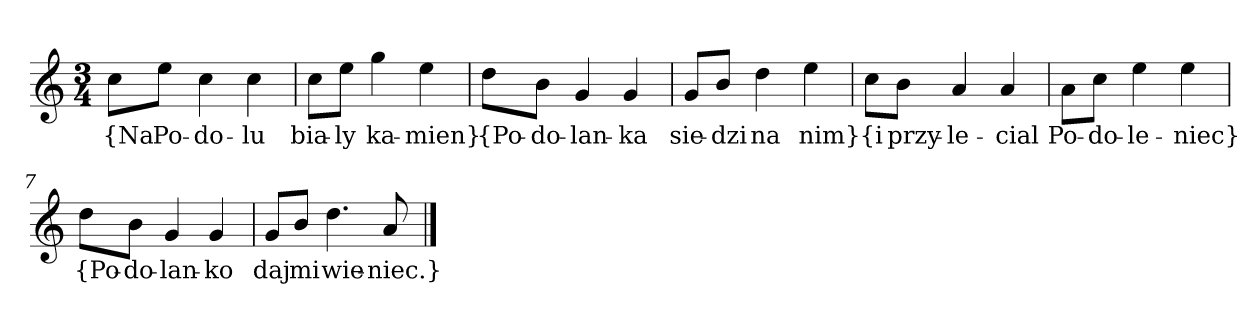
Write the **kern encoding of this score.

**kern	**text
*part1	*part1
*staff1	*staff1
*clefG2	*
*k[]	*
*a:	*
*M3/4	*
=	=
8cc\L	{Na
8ee\J	Po-
4cc	-do-
4cc	-lu
=2	=2
8cc\L	bia-
8ee\J	-ly
4gg	ka-
4ee	-mien}
=3y	=3y
8dd\L	{Po-
8b\J	-do-
4g	-lan-
4g	-ka
=4	=4
8g/L	sie-
8b/J	-dzi
4dd	na
4ee	nim}
=5y	=5y
8cc\L	{i
8b\J	przy-
4a	-le-
4a	-cial
=6	=6
8a\L	Po-
8cc\J	-do-
4ee	-le-
4ee	-niec}
=7y	=7y
8dd\L	{Po-
8b\J	-do-
4g	-lan-
4g	-ko
=8	=8
8g/L	daj
8b/J	mi
4.dd	wie-
8a	-niec.}
==	==
*-	*-
